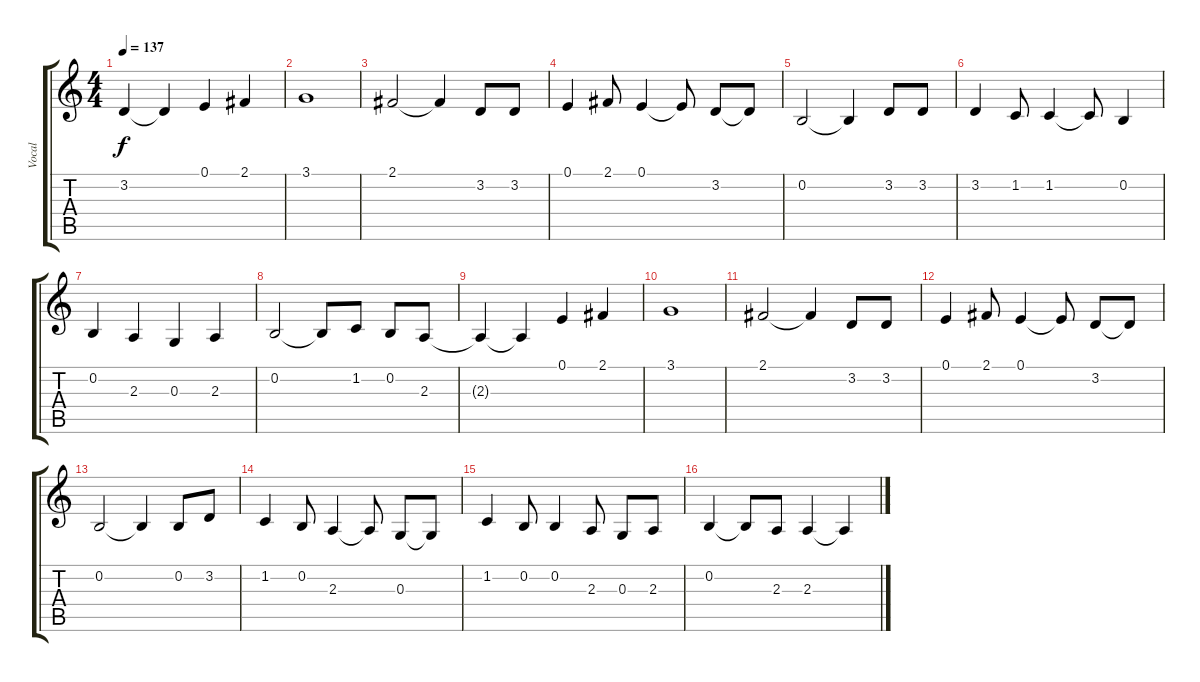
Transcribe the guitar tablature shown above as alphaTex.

\track ("Vocal" "Vocal") {instrument stringensemble1}
\staff {score tabs}
\tuning (E4 B3 G3 D3 A2 E2) {hide}
\ts (4 4)
\tempo 137
\clef g2
\ks c
3.2{t}.4{dy f} 3.2{t}.4 0.1.4 2.1.4 |
3.1.1 |
2.1.2 2.1{t}.4 3.2.8 3.2.8 |
0.1.4 2.1.8 0.1.4 0.1{t}.8 3.2.8 3.2{t}.8 |
0.2.2 0.2{t}.4 3.2.8 3.2.8 |
3.2.4 1.2.8 1.2.4 1.2{t}.8 0.2.4 |
0.2.4 2.3.4 0.3.4 2.3.4 |
0.2.2 0.2{t}.8 1.2.8 0.2.8 2.3.8 |
2.3{t}.4 2.3{t}.4 0.1.4 2.1.4 |
3.1.1 |
2.1.2 2.1{t}.4 3.2.8 3.2.8 |
0.1.4 2.1.8 0.1.4 0.1{t}.8 3.2.8 3.2{t}.8 |
0.2.2 0.2{t}.4 0.2.8 3.2.8 |
1.2.4 0.2.8 2.3.4 2.3{t}.8 0.3.8 0.3{t}.8 |
1.2.4 0.2.8 0.2.4 2.3.8 0.3.8 2.3.8 |
0.2.4 0.2{t}.8 2.3.8 2.3.4 2.3{t}.4
